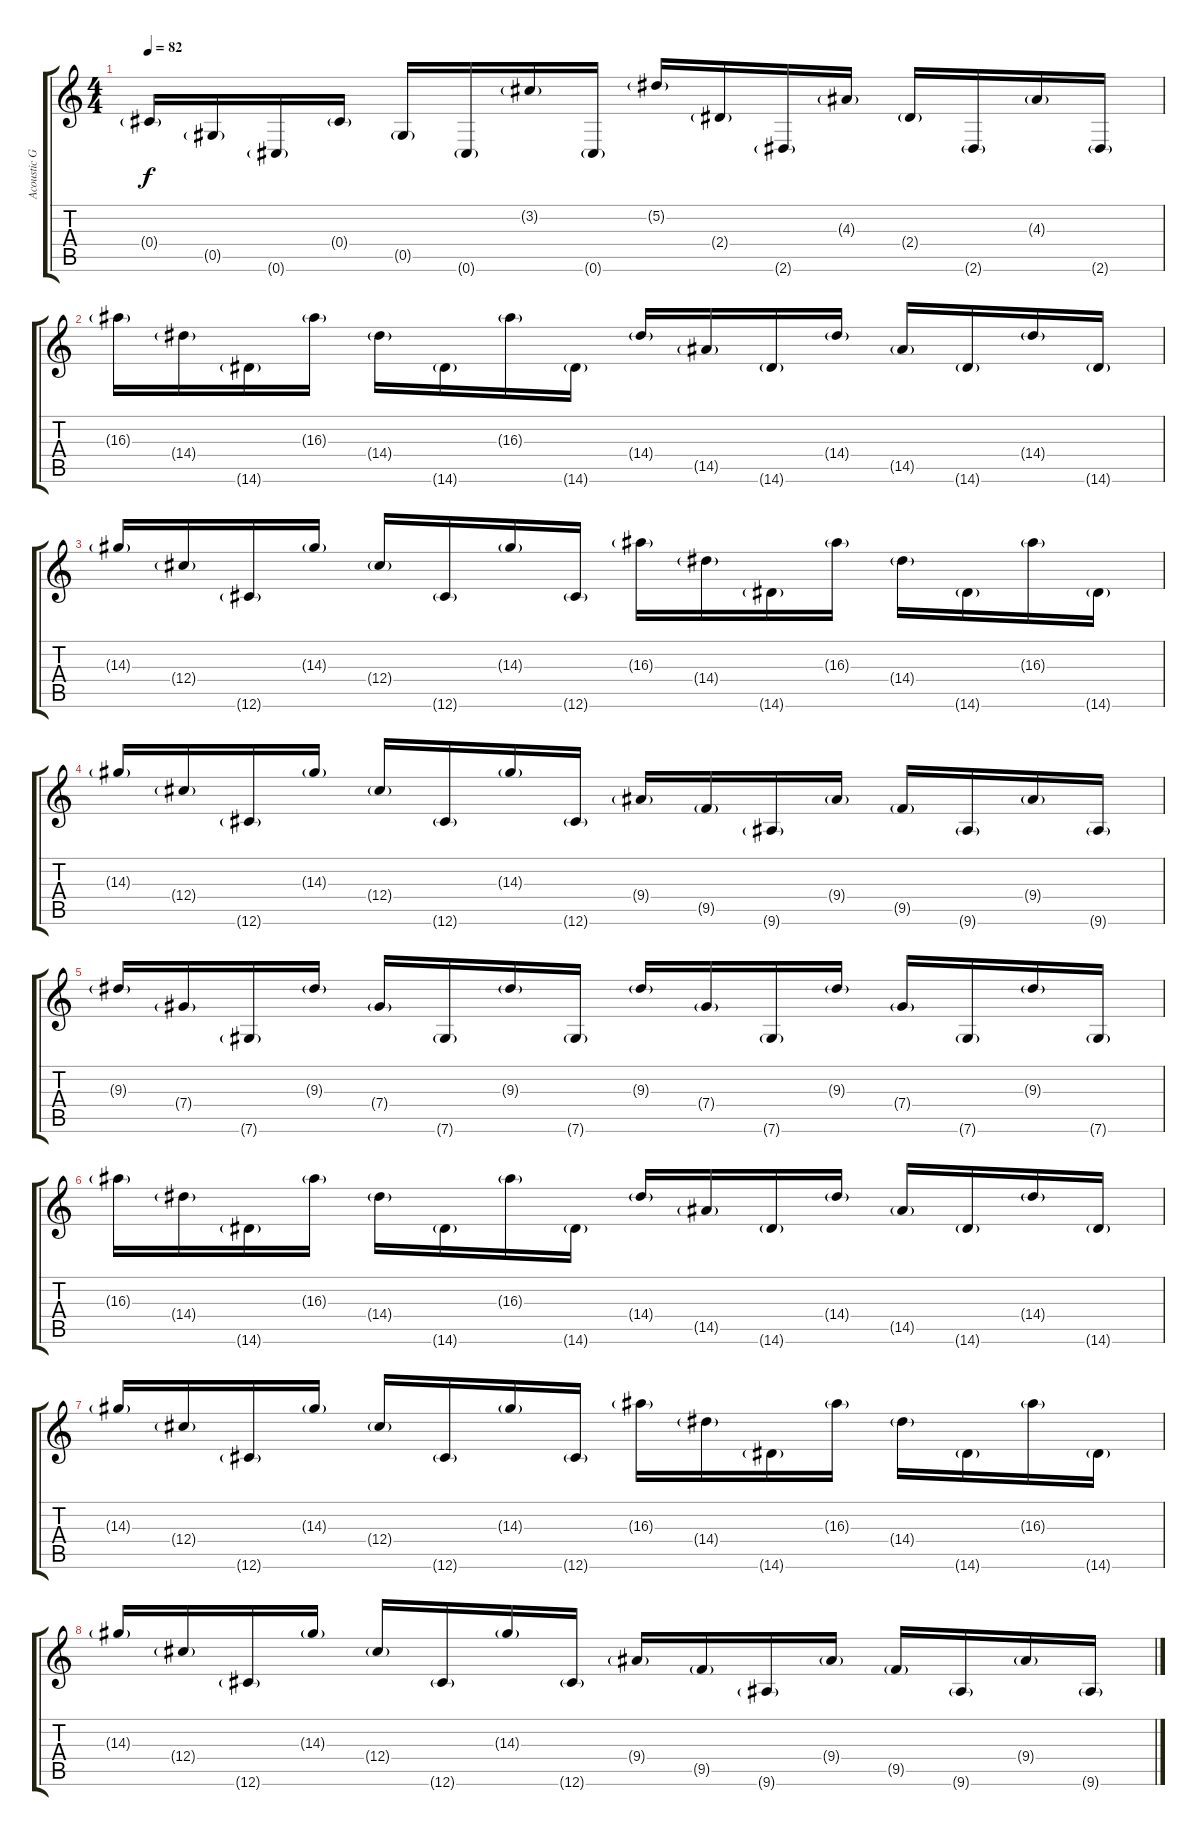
\track ("Acoustic Guitar 2" "Acoustic G") {instrument acousticguitarsteel}
\staff {score tabs}
\tuning (Eb4 Bb3 Gb3 Db3 Ab2 Db2) {hide}
\ts (4 4)
\tempo 82
\clef g2
\ks c
0.4{g}.16{dy f} 0.5{g}.16 0.6{g}.16 0.4{g}.16 0.5{g}.16 0.6{g}.16 3.2{g}.16 0.6{g}.16 5.2{g}.16 2.4{g}.16 2.6{g}.16 4.3{g}.16 2.4{g}.16 2.6{g}.16 4.3{g}.16 2.6{g}.16 |
16.3{g}.16 14.4{g}.16 14.6{g}.16 16.3{g}.16 14.4{g}.16 14.6{g}.16 16.3{g}.16 14.6{g}.16 14.4{g}.16 14.5{g}.16 14.6{g}.16 14.4{g}.16 14.5{g}.16 14.6{g}.16 14.4{g}.16 14.6{g}.16 |
14.3{g}.16 12.4{g}.16 12.6{g}.16 14.3{g}.16 12.4{g}.16 12.6{g}.16 14.3{g}.16 12.6{g}.16 16.3{g}.16 14.4{g}.16 14.6{g}.16 16.3{g}.16 14.4{g}.16 14.6{g}.16 16.3{g}.16 14.6{g}.16 |
14.3{g}.16 12.4{g}.16 12.6{g}.16 14.3{g}.16 12.4{g}.16 12.6{g}.16 14.3{g}.16 12.6{g}.16 9.4{g}.16 9.5{g}.16 9.6{g}.16 9.4{g}.16 9.5{g}.16 9.6{g}.16 9.4{g}.16 9.6{g}.16 |
9.3{g}.16 7.4{g}.16 7.6{g}.16 9.3{g}.16 7.4{g}.16 7.6{g}.16 9.3{g}.16 7.6{g}.16 9.3{g}.16 7.4{g}.16 7.6{g}.16 9.3{g}.16 7.4{g}.16 7.6{g}.16 9.3{g}.16 7.6{g}.16 |
16.3{g}.16 14.4{g}.16 14.6{g}.16 16.3{g}.16 14.4{g}.16 14.6{g}.16 16.3{g}.16 14.6{g}.16 14.4{g}.16 14.5{g}.16 14.6{g}.16 14.4{g}.16 14.5{g}.16 14.6{g}.16 14.4{g}.16 14.6{g}.16 |
14.3{g}.16 12.4{g}.16 12.6{g}.16 14.3{g}.16 12.4{g}.16 12.6{g}.16 14.3{g}.16 12.6{g}.16 16.3{g}.16 14.4{g}.16 14.6{g}.16 16.3{g}.16 14.4{g}.16 14.6{g}.16 16.3{g}.16 14.6{g}.16 |
14.3{g}.16 12.4{g}.16 12.6{g}.16 14.3{g}.16 12.4{g}.16 12.6{g}.16 14.3{g}.16 12.6{g}.16 9.4{g}.16 9.5{g}.16 9.6{g}.16 9.4{g}.16 9.5{g}.16 9.6{g}.16 9.4{g}.16 9.6{g}.16
